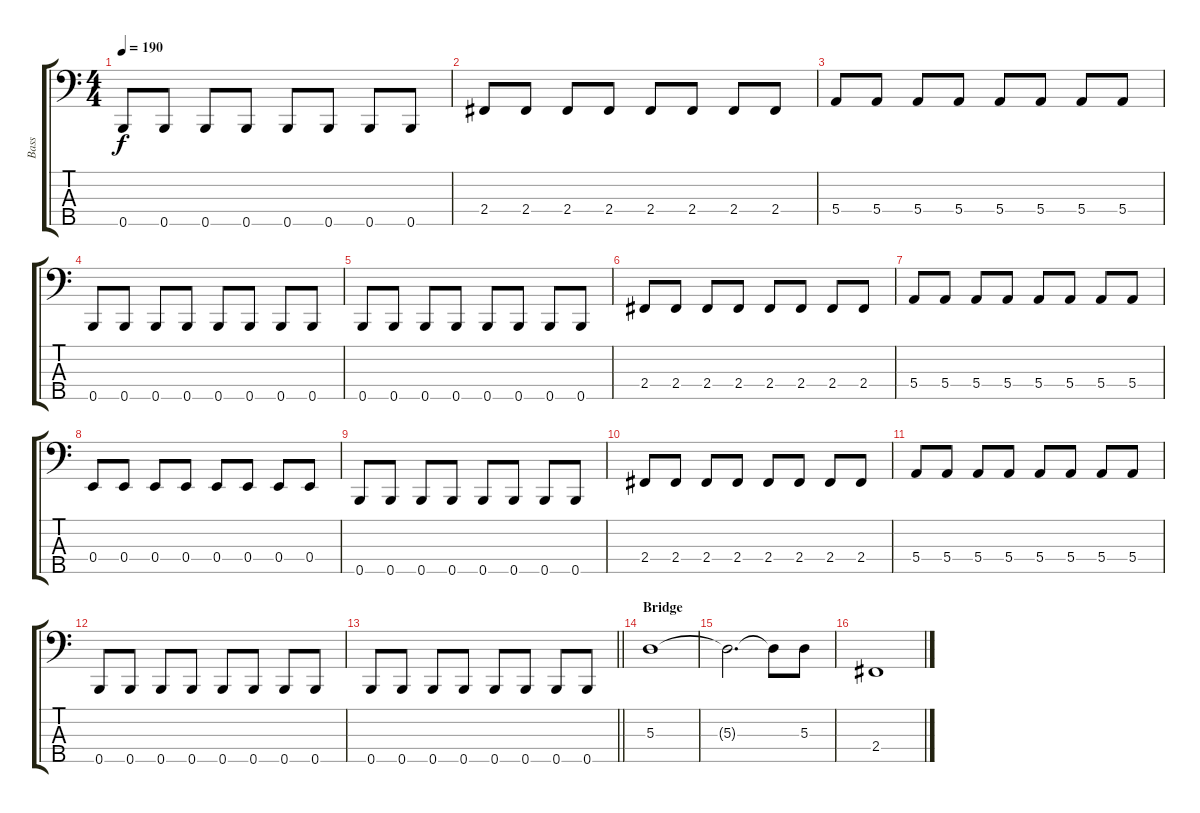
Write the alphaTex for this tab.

\track ("Bass" "Bass") {instrument electricbassfinger}
\staff {score tabs}
\tuning (G2 D2 A1 E1 B0) {hide}
\ts (4 4)
\tempo 190
\clef f4
\ks c
0.5.8{dy f} 0.5.8 0.5.8 0.5.8 0.5.8 0.5.8 0.5.8 0.5.8 |
2.4.8 2.4.8 2.4.8 2.4.8 2.4.8 2.4.8 2.4.8 2.4.8 |
5.4.8 5.4.8 5.4.8 5.4.8 5.4.8 5.4.8 5.4.8 5.4.8 |
0.5.8 0.5.8 0.5.8 0.5.8 0.5.8 0.5.8 0.5.8 0.5.8 |
0.5.8 0.5.8 0.5.8 0.5.8 0.5.8 0.5.8 0.5.8 0.5.8 |
2.4.8 2.4.8 2.4.8 2.4.8 2.4.8 2.4.8 2.4.8 2.4.8 |
5.4.8 5.4.8 5.4.8 5.4.8 5.4.8 5.4.8 5.4.8 5.4.8 |
0.4.8 0.4.8 0.4.8 0.4.8 0.4.8 0.4.8 0.4.8 0.4.8 |
0.5.8 0.5.8 0.5.8 0.5.8 0.5.8 0.5.8 0.5.8 0.5.8 |
2.4.8 2.4.8 2.4.8 2.4.8 2.4.8 2.4.8 2.4.8 2.4.8 |
5.4.8 5.4.8 5.4.8 5.4.8 5.4.8 5.4.8 5.4.8 5.4.8 |
0.5.8 0.5.8 0.5.8 0.5.8 0.5.8 0.5.8 0.5.8 0.5.8 |
\barLineRight lightlight
0.5.8 0.5.8 0.5.8 0.5.8 0.5.8 0.5.8 0.5.8 0.5.8 |
\section ("" "Bridge")
5.3.1 |
5.3{t}.2{d} 5.3{t}.8 5.3.8 |
2.4.1
